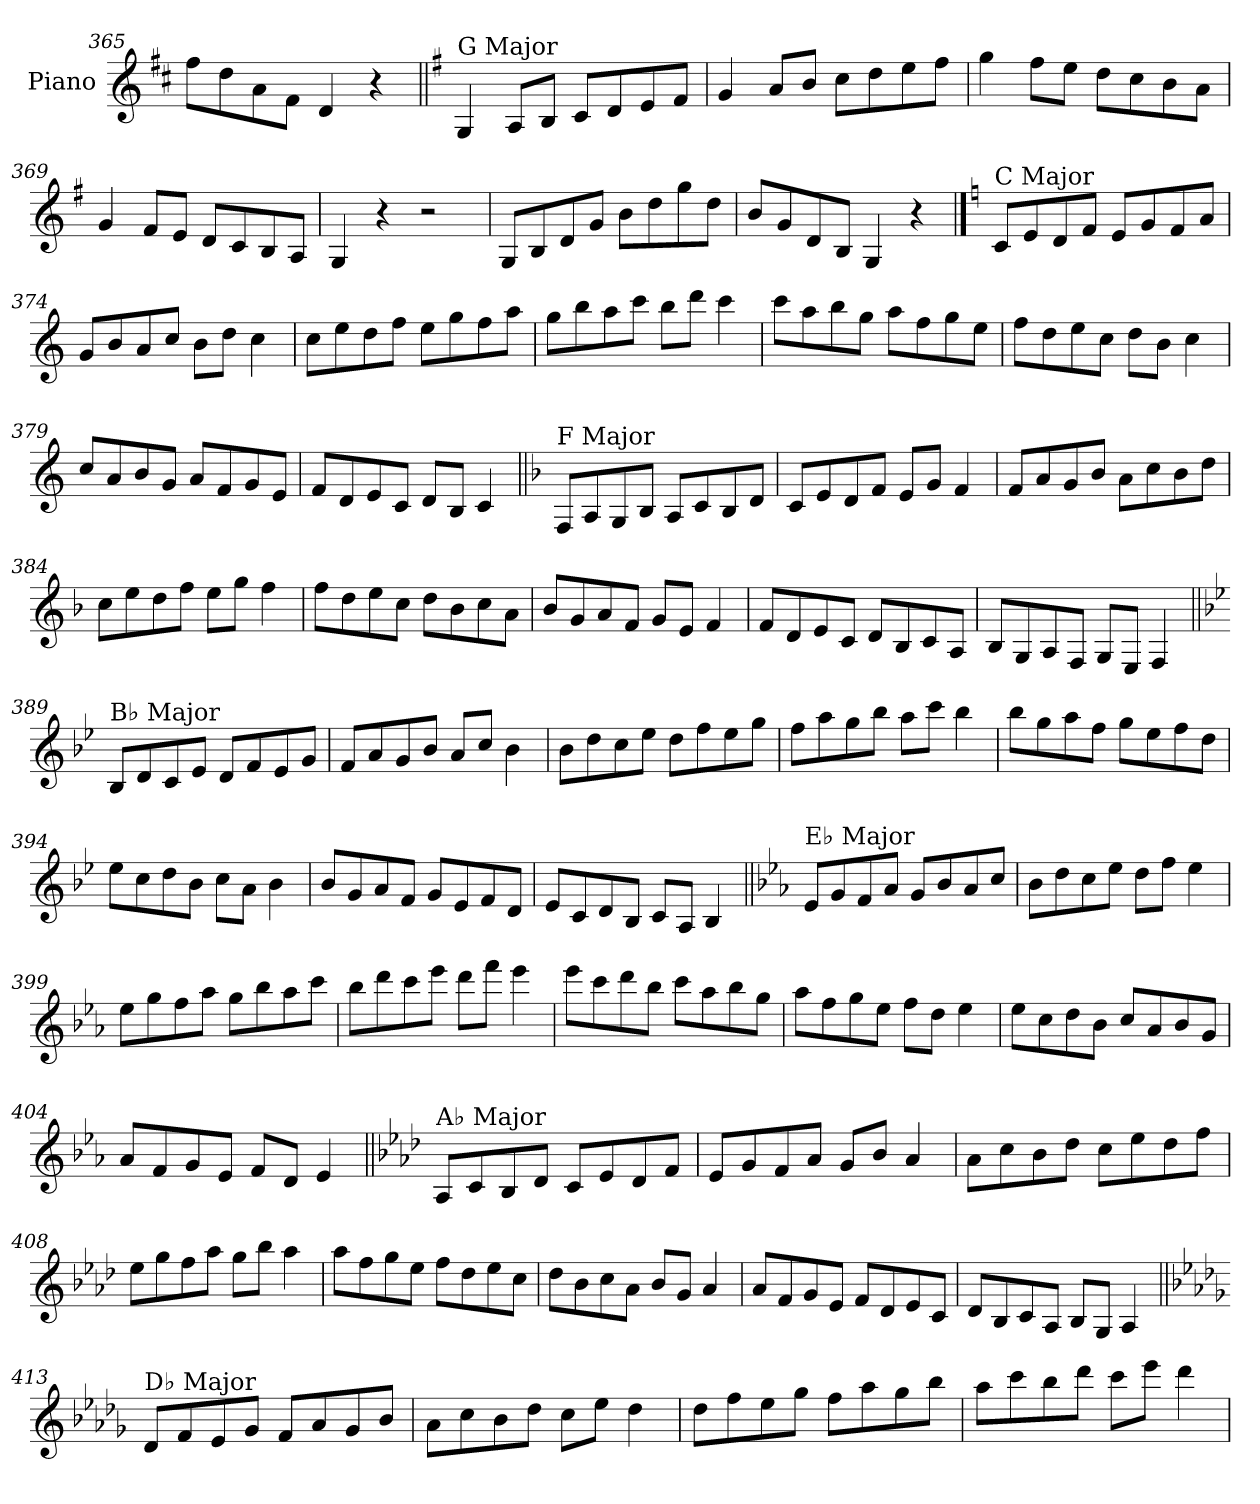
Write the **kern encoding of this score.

**kern
*part1
*staff1
*I"Piano
*I'Pno.
*clefG2
*k[f#c#]
=365
8ff#\L
8dd\
8a\
8f#\J
4d/
4r
!!LO:LB:g=z
=366||
*k[f#]
!LO:TX:a:t=G Major
4G/
8A/L
8B/J
8c/L
8d/
8e/
8f#/J
=367
4g/
8a/L
8b/J
8cc\L
8dd\
8ee\
8ff#\J
=368
4gg\
8ff#\L
8ee\J
8dd\L
8cc\
8b\
8a\J
=369
4g/
8f#/L
8e/J
8d/L
8c/
8B/
8A/J
=370
4G/
4r
2r
=371
8G/L
8B/
8d/
8g/J
8b\L
8dd\
8gg\
8dd\J
=372
8b/L
8g/
8d/
8B/J
4G/
4r
!!LO:PB:g=z
==373
*k[]
!LO:TX:a:t=C Major
8c/L
8e/
8d/
8f/J
8e/L
8g/
8f/
8a/J
=374
8g/L
8b/
8a/
8cc/J
8b\L
8dd\J
4cc\
=375
8cc\L
8ee\
8dd\
8ff\J
8ee\L
8gg\
8ff\
8aa\J
=376
8gg\L
8bb\
8aa\
8ccc\J
8bb\L
8ddd\J
4ccc\
!!LO:LB:g=z
=377
8ccc\L
8aa\
8bb\
8gg\J
8aa\L
8ff\
8gg\
8ee\J
=378
8ff\L
8dd\
8ee\
8cc\J
8dd\L
8b\J
4cc\
=379
8cc/L
8a/
8b/
8g/J
8a/L
8f/
8g/
8e/J
=380
8f/L
8d/
8e/
8c/J
8d/L
8B/J
4c/
!!LO:LB:g=z
=381||
*k[b-]
!LO:TX:a:t=F Major
8F/L
8A/
8G/
8B-/J
8A/L
8c/
8B-/
8d/J
=382
8c/L
8e/
8d/
8f/J
8e/L
8g/J
4f/
=383
8f/L
8a/
8g/
8b-/J
8a\L
8cc\
8b-\
8dd\J
=384
8cc\L
8ee\
8dd\
8ff\J
8ee\L
8gg\J
4ff\
!!LO:LB:g=z
=385
8ff\L
8dd\
8ee\
8cc\J
8dd\L
8b-\
8cc\
8a\J
=386
8b-/L
8g/
8a/
8f/J
8g/L
8e/J
4f/
=387
8f/L
8d/
8e/
8c/J
8d/L
8B-/
8c/
8A/J
=388
8B-/L
8G/
8A/
8F/J
8G/L
8E/J
4F/
!!LO:LB:g=z
=389||
*k[b-e-]
!LO:TX:a:t=B♭ Major
8B-/L
8d/
8c/
8e-/J
8d/L
8f/
8e-/
8g/J
=390
8f/L
8a/
8g/
8b-/J
8a/L
8cc/J
4b-\
=391
8b-\L
8dd\
8cc\
8ee-\J
8dd\L
8ff\
8ee-\
8gg\J
=392
8ff\L
8aa\
8gg\
8bb-\J
8aa\L
8ccc\J
4bb-\
!!LO:LB:g=z
=393
8bb-\L
8gg\
8aa\
8ff\J
8gg\L
8ee-\
8ff\
8dd\J
=394
8ee-\L
8cc\
8dd\
8b-\J
8cc\L
8a\J
4b-\
=395
8b-/L
8g/
8a/
8f/J
8g/L
8e-/
8f/
8d/J
=396
8e-/L
8c/
8d/
8B-/J
8c/L
8A/J
4B-/
!!LO:LB:g=z
=397||
*k[b-e-a-]
!LO:TX:a:t=E♭ Major
8e-/L
8g/
8f/
8a-/J
8g/L
8b-/
8a-/
8cc/J
=398
8b-\L
8dd\
8cc\
8ee-\J
8dd\L
8ff\J
4ee-\
=399
8ee-\L
8gg\
8ff\
8aa-\J
8gg\L
8bb-\
8aa-\
8ccc\J
=400
8bb-\L
8ddd\
8ccc\
8eee-\J
8ddd\L
8fff\J
4eee-\
!!LO:LB:g=z
=401
8eee-\L
8ccc\
8ddd\
8bb-\J
8ccc\L
8aa-\
8bb-\
8gg\J
=402
8aa-\L
8ff\
8gg\
8ee-\J
8ff\L
8dd\J
4ee-\
=403
8ee-\L
8cc\
8dd\
8b-\J
8cc/L
8a-/
8b-/
8g/J
=404
8a-/L
8f/
8g/
8e-/J
8f/L
8d/J
4e-/
!!LO:PB:g=z
=405||
*k[b-e-a-d-]
!LO:TX:a:t=A♭ Major
8A-/L
8c/
8B-/
8d-/J
8c/L
8e-/
8d-/
8f/J
=406
8e-/L
8g/
8f/
8a-/J
8g/L
8b-/J
4a-/
=407
8a-\L
8cc\
8b-\
8dd-\J
8cc\L
8ee-\
8dd-\
8ff\J
=408
8ee-\L
8gg\
8ff\
8aa-\J
8gg\L
8bb-\J
4aa-\
!!LO:LB:g=z
=409
8aa-\L
8ff\
8gg\
8ee-\J
8ff\L
8dd-\
8ee-\
8cc\J
=410
8dd-\L
8b-\
8cc\
8a-\J
8b-/L
8g/J
4a-/
=411
8a-/L
8f/
8g/
8e-/J
8f/L
8d-/
8e-/
8c/J
=412
8d-/L
8B-/
8c/
8A-/J
8B-/L
8G/J
4A-/
!!LO:LB:g=z
=413||
*k[b-e-a-d-g-]
!LO:TX:a:t=D♭ Major
8d-/L
8f/
8e-/
8g-/J
8f/L
8a-/
8g-/
8b-/J
=414
8a-\L
8cc\
8b-\
8dd-\J
8cc\L
8ee-\J
4dd-\
=415
8dd-\L
8ff\
8ee-\
8gg-\J
8ff\L
8aa-\
8gg-\
8bb-\J
=416
8aa-\L
8ccc\
8bb-\
8ddd-\J
8ccc\L
8eee-\J
4ddd-\
=
*-
